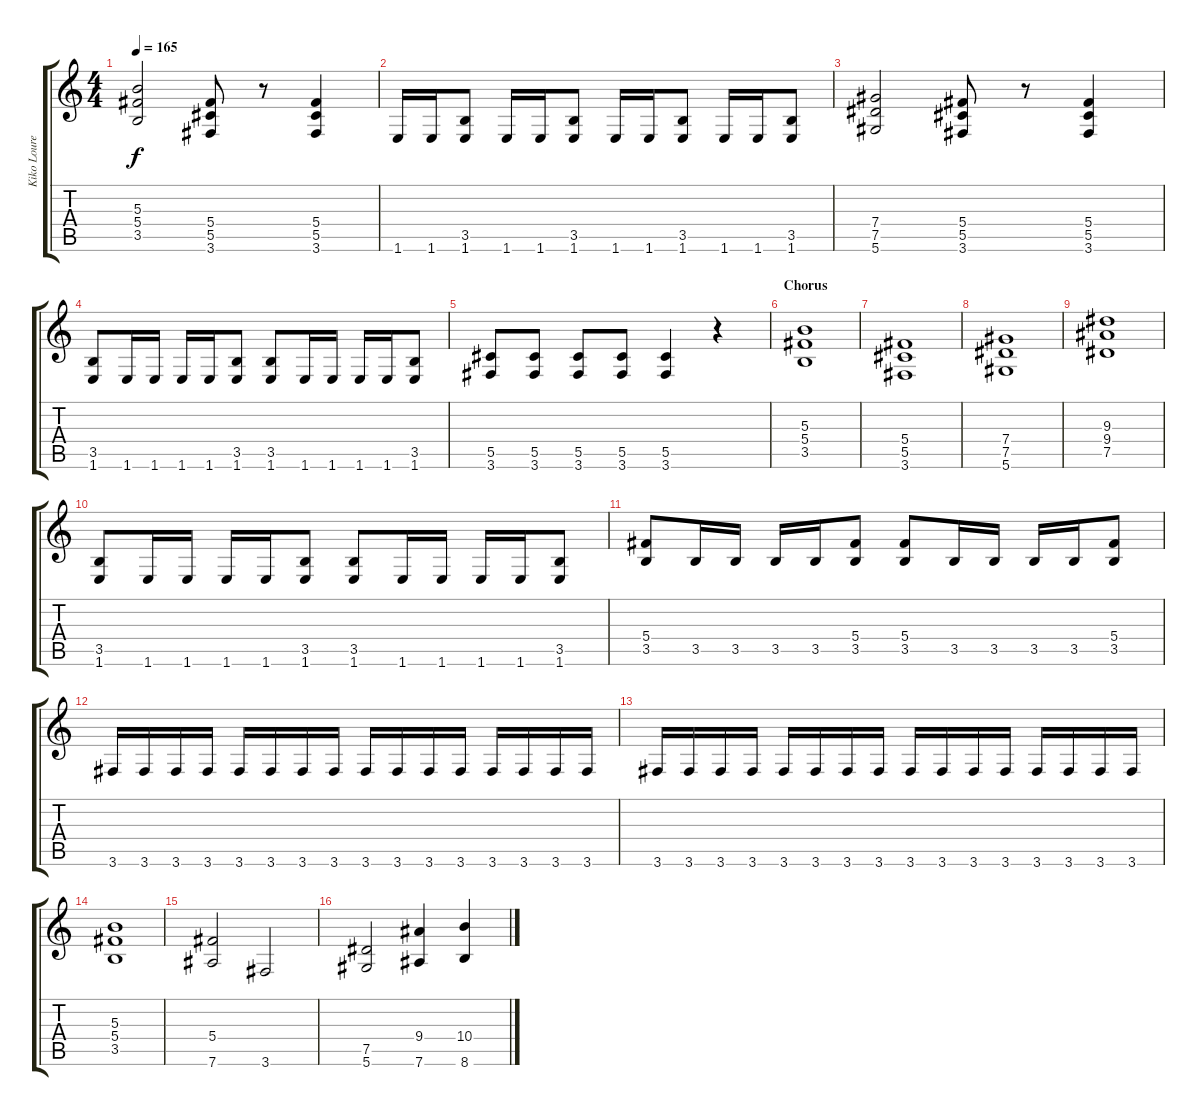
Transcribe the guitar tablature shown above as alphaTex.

\track ("Kiko Loureiro" "Kiko Loure") {instrument distortionguitar}
\staff {score tabs}
\tuning (Eb4 Bb3 Gb3 Db3 Ab2 Eb2) {hide}
\ts (4 4)
\tempo 165
\clef g2
\ks c
(5.3 5.4 3.5).2{dy f} (5.4 5.5 3.6).8 r.8 (5.4 5.5 3.6).4 |
1.6.16 1.6.16 (3.5 1.6).8 1.6.16 1.6.16 (3.5 1.6).8 1.6.16 1.6.16 (3.5 1.6).8 1.6.16 1.6.16 (3.5 1.6).8 |
(7.4 7.5 5.6).2 (5.4 5.5 3.6).8 r.8 (5.4 5.5 3.6).4 |
(3.5 1.6).8 1.6.16 1.6.16 1.6.16 1.6.16 (3.5 1.6).8 (3.5 1.6).8 1.6.16 1.6.16 1.6.16 1.6.16 (3.5 1.6).8 |
(5.5 3.6).8 (5.5 3.6).8 (5.5 3.6).8 (5.5 3.6).8 (5.5 3.6).4 r.4 |
\section ("" "Chorus")
(5.3 5.4 3.5).1 |
(5.4 5.5 3.6).1 |
(7.4 7.5 5.6).1 |
(9.3 9.4 7.5).1 |
(3.5 1.6).8 1.6.16 1.6.16 1.6.16 1.6.16 (3.5 1.6).8 (3.5 1.6).8 1.6.16 1.6.16 1.6.16 1.6.16 (3.5 1.6).8 |
(5.4 3.5).8 3.5.16 3.5.16 3.5.16 3.5.16 (5.4 3.5).8 (5.4 3.5).8 3.5.16 3.5.16 3.5.16 3.5.16 (5.4 3.5).8 |
3.6.16 3.6.16 3.6.16 3.6.16 3.6.16 3.6.16 3.6.16 3.6.16 3.6.16 3.6.16 3.6.16 3.6.16 3.6.16 3.6.16 3.6.16 3.6.16 |
3.6.16 3.6.16 3.6.16 3.6.16 3.6.16 3.6.16 3.6.16 3.6.16 3.6.16 3.6.16 3.6.16 3.6.16 3.6.16 3.6.16 3.6.16 3.6.16 |
(5.3 5.4 3.5).1 |
(5.4 7.6).2 3.6.2 |
(7.5 5.6).2 (9.4 7.6).4 (10.4 8.6).4
